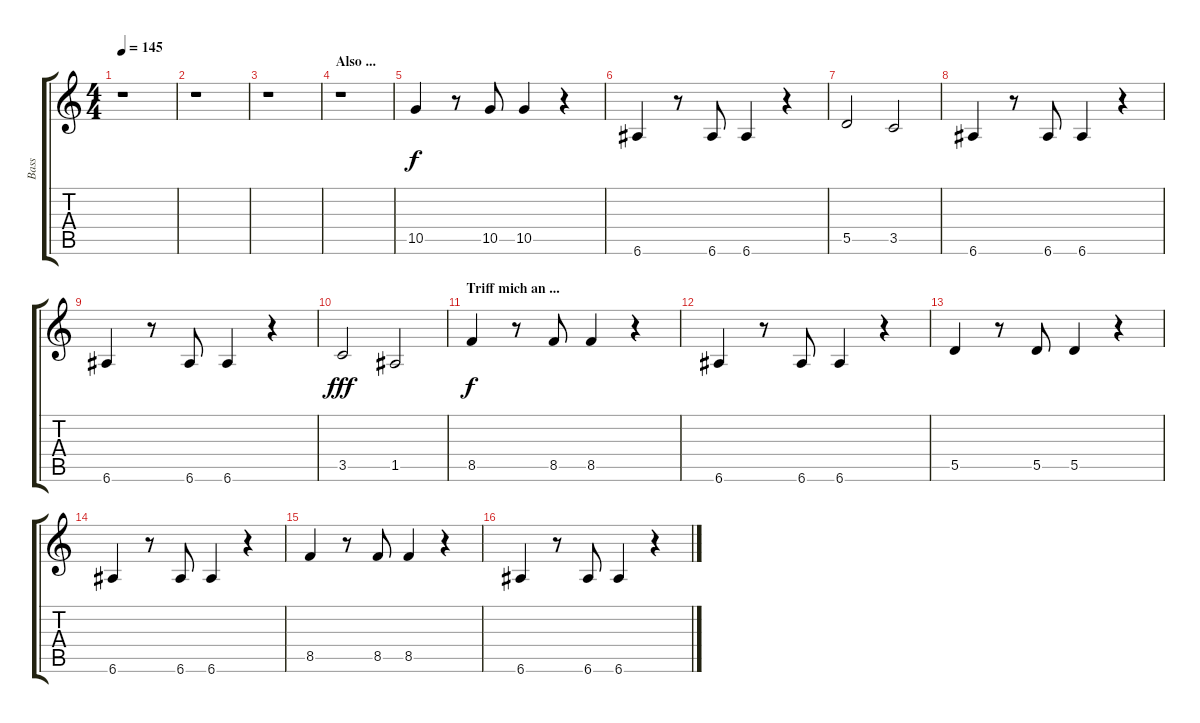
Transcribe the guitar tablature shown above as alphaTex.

\track ("Bass" "Bass") {instrument electricbassfinger}
\staff {score tabs}
\tuning (E4 B3 G3 D3 A2 E2) {hide}
\ts (4 4)
\tempo 145
\clef g2
\ks c
r.1{dy f} |
r.1 |
r.1 |
\section ("" "Also ...")
r.1 |
10.5.4 r.8 10.5.8 10.5.4 r.4 |
6.6.4 r.8 6.6.8 6.6.4 r.4 |
5.5.2 3.5.2 |
6.6.4 r.8 6.6.8 6.6.4 r.4 |
6.6.4 r.8 6.6.8 6.6.4 r.4 |
3.5.2{dy fff} 1.5.2 |
\section ("" "Triff mich an ...")
8.5.4{dy f} r.8 8.5.8 8.5.4 r.4 |
6.6.4 r.8 6.6.8 6.6.4 r.4 |
5.5.4 r.8 5.5.8 5.5.4 r.4 |
6.6.4 r.8 6.6.8 6.6.4 r.4 |
8.5.4 r.8 8.5.8 8.5.4 r.4 |
6.6.4 r.8 6.6.8 6.6.4 r.4
